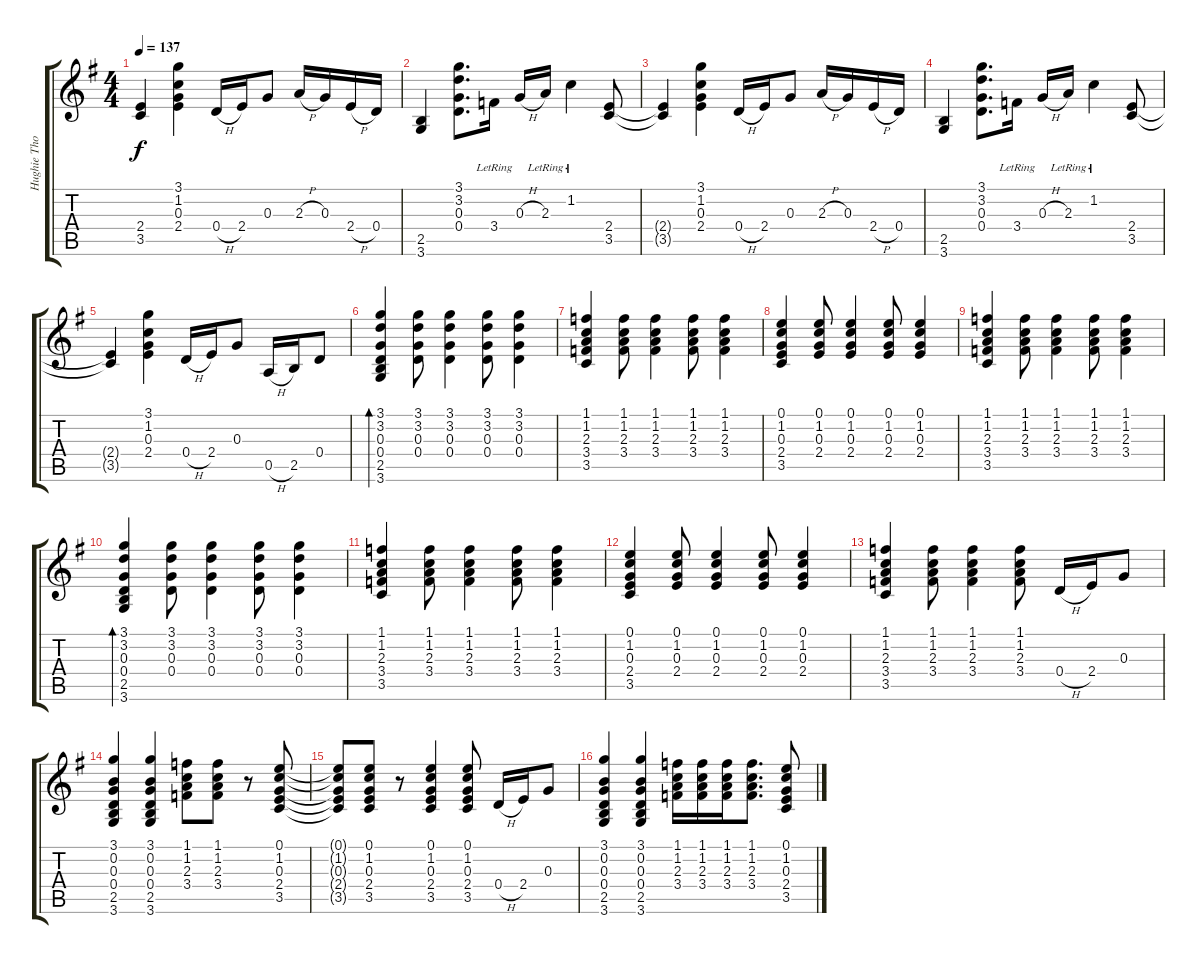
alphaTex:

\track ("Hughie Thomasson Guitar" "Hughie Tho") {instrument electricguitarclean}
\staff {score tabs}
\tuning (E4 B3 G3 D3 A2 E2) {hide}
\ts (4 4)
\tempo 137
\clef g2
\ks g
(2.4{t} 3.5{t}).4{dy f} (3.1 1.2 0.3 2.4).4 0.4{h}.16 2.4.16 0.3.8 2.3{h}.16 0.3.16 2.4{h}.16 0.4.16 |
(2.5 3.6).4 (3.1 3.2 0.3 0.4).8{d} 3.4{lr}.16 0.3{h}.16 2.3{lr}.16 1.2{lr}.4 (2.4 3.5).8 |
(2.4{t} 3.5{t}).4 (3.1 1.2 0.3 2.4).4 0.4{h}.16 2.4.16 0.3.8 2.3{h}.16 0.3.16 2.4{h}.16 0.4.16 |
(2.5 3.6).4 (3.1 3.2 0.3 0.4).8{d} 3.4{lr}.16 0.3{h}.16 2.3{lr}.16 1.2{lr}.4 (2.4 3.5).8 |
(2.4{t} 3.5{t}).4 (3.1 1.2 0.3 2.4).4 0.4{h}.16 2.4.16 0.3.8 0.5{h}.16 2.5.16 0.4.8 |
(3.1 3.2 0.3 0.4 2.5 3.6).4{bd 480 volume 9} (3.1 3.2 0.3 0.4).8 (3.1 3.2 0.3 0.4).4 (3.1 3.2 0.3 0.4).8 (3.1 3.2 0.3 0.4).4 |
(1.1 1.2 2.3 3.4 3.5).4 (1.1 1.2 2.3 3.4).8 (1.1 1.2 2.3 3.4).4 (1.1 1.2 2.3 3.4).8 (1.1 1.2 2.3 3.4).4 |
(0.1 1.2 0.3 2.4 3.5).4 (0.1 1.2 0.3 2.4).8 (0.1 1.2 0.3 2.4).4 (0.1 1.2 0.3 2.4).8 (0.1 1.2 0.3 2.4).4 |
(1.1 1.2 2.3 3.4 3.5).4 (1.1 1.2 2.3 3.4).8 (1.1 1.2 2.3 3.4).4 (1.1 1.2 2.3 3.4).8 (1.1 1.2 2.3 3.4).4 |
(3.1 3.2 0.3 0.4 2.5 3.6).4{bd 480} (3.1 3.2 0.3 0.4).8 (3.1 3.2 0.3 0.4).4 (3.1 3.2 0.3 0.4).8 (3.1 3.2 0.3 0.4).4 |
(1.1 1.2 2.3 3.4 3.5).4 (1.1 1.2 2.3 3.4).8 (1.1 1.2 2.3 3.4).4 (1.1 1.2 2.3 3.4).8 (1.1 1.2 2.3 3.4).4 |
(0.1 1.2 0.3 2.4 3.5).4 (0.1 1.2 0.3 2.4).8 (0.1 1.2 0.3 2.4).4 (0.1 1.2 0.3 2.4).8 (0.1 1.2 0.3 2.4).4 |
(1.1 1.2 2.3 3.4 3.5).4 (1.1 1.2 2.3 3.4).8 (1.1 1.2 2.3 3.4).4 (1.1 1.2 2.3 3.4).8 0.4{h}.16 2.4.16 0.3.8 |
(3.1 0.2 0.3 0.4 2.5 3.6).4 (3.1 0.2 0.3 0.4 2.5 3.6).4 (1.1 1.2 2.3 3.4).8 (1.1 1.2 2.3 3.4).8 r.8 (0.1 1.2 0.3 2.4 3.5).8 |
(0.1{t} 1.2{t} 0.3{t} 2.4{t} 3.5{t}).8 (0.1 1.2 0.3 2.4 3.5).8 r.8 (0.1 1.2 0.3 2.4 3.5).4 (0.1 1.2 0.3 2.4 3.5).8 0.4{h}.16 2.4.16 0.3.8 |
(3.1 0.2 0.3 0.4 2.5 3.6).4 (3.1 0.2 0.3 0.4 2.5 3.6).4 (1.1 1.2 2.3 3.4).16 (1.1 1.2 2.3 3.4).16 (1.1 1.2 2.3 3.4).16 (1.1 1.2 2.3 3.4).8{d} (0.1 1.2 0.3 2.4 3.5).8
